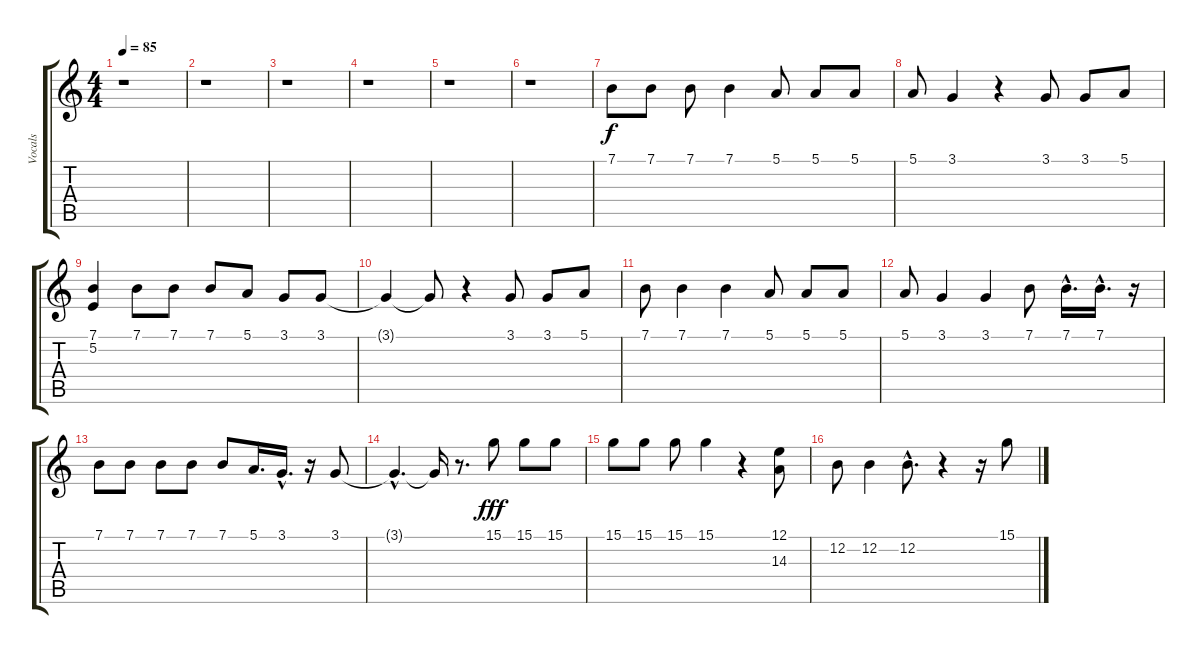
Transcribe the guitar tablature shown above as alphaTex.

\track ("Vocals" "Vocals") {instrument harmonica}
\staff {score tabs}
\tuning (E4 B3 G3 D3 A2 E2) {hide}
\ts (4 4)
\tempo 85
\clef g2
\ks c
r.1{dy fff} |
r.1 |
r.1 |
r.1 |
r.1 |
r.1 |
7.1.8{dy f} 7.1.8 7.1.8 7.1.4 5.1.8 5.1.8 5.1.8 |
5.1.8 3.1.4 r.4 3.1.8 3.1.8 5.1.8 |
(7.1 5.2).4 7.1.8 7.1.8 7.1.8 5.1.8 3.1.8 3.1.8 |
3.1{t}.4 3.1{t}.8 r.4 3.1.8 3.1.8 5.1.8 |
7.1.8 7.1.4 7.1.4 5.1.8 5.1.8 5.1.8 |
5.1.8 3.1.4 3.1.4 7.1.8 7.1{hac}.16{d} 7.1{hac}.16{d} r.16 |
7.1.8 7.1.8 7.1.8 7.1.8 7.1.8 5.1.16{d} 3.1{hac}.16{d} r.16 3.1.8 |
3.1{hac t}.4{d} 3.1{t}.16 r.8{d} 15.1.8{dy fff} 15.1.8 15.1.8 |
15.1.8 15.1.8 15.1.8 15.1.4 r.4 (12.1 14.3).8 |
12.2.8 12.2.4 12.2{hac}.8{d} r.4 r.16 15.1.8
